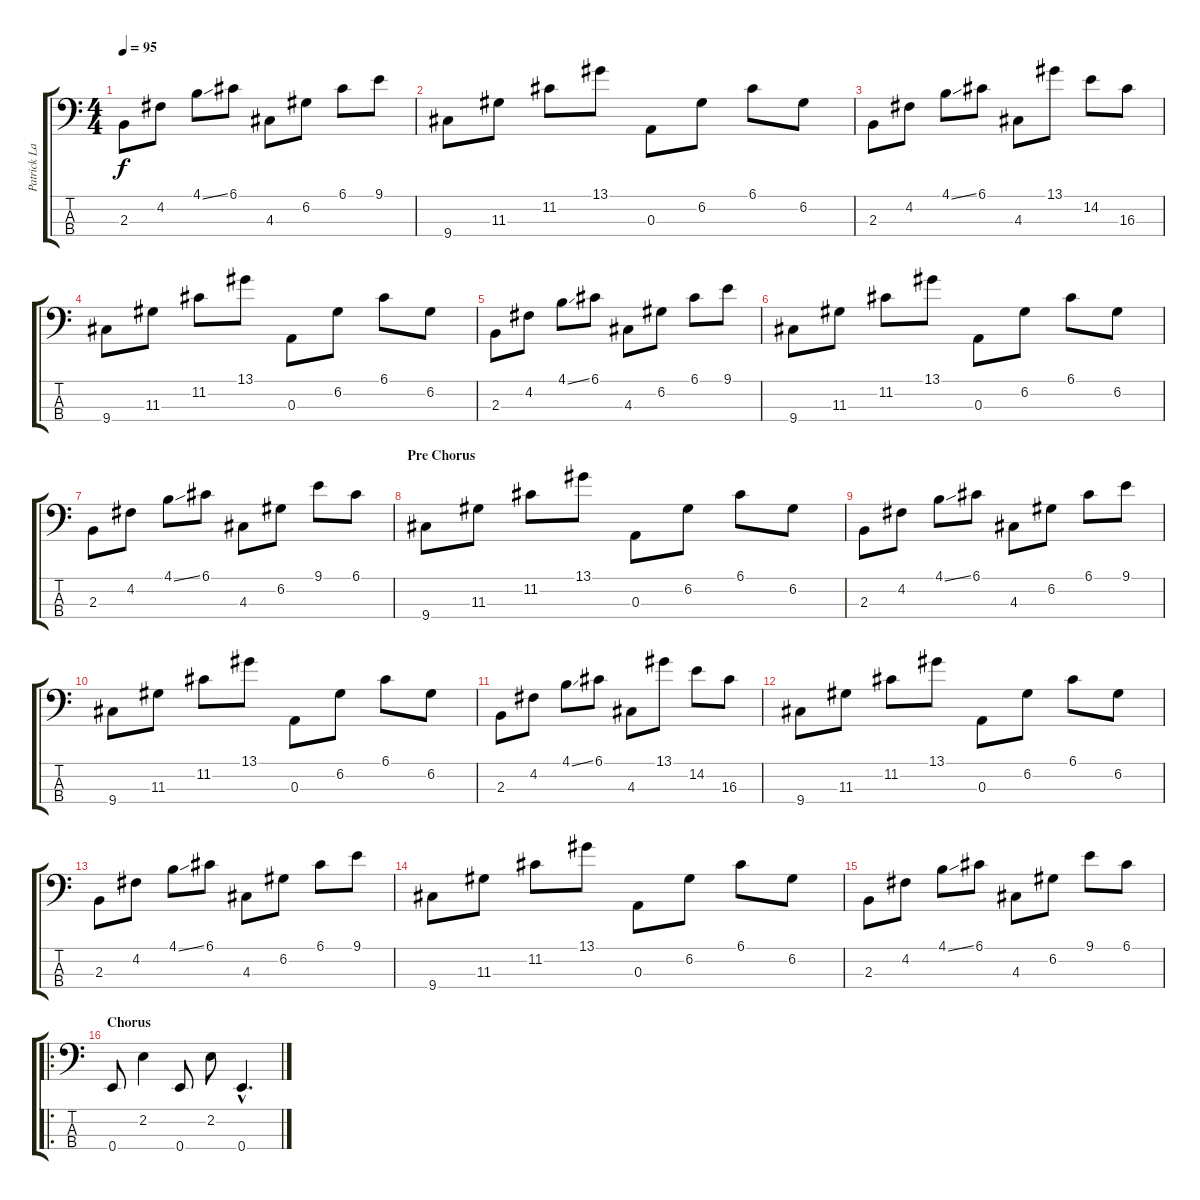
\track ("Patrick Latreille" "Patrick La") {instrument electricbassfinger}
\staff {score tabs}
\tuning (G2 D2 A1 E1) {hide}
\ts (4 4)
\tempo 95
\clef f4
\ks c
2.3.8{dy f} 4.2.8 4.1{ss}.8 6.1.8 4.3.8 6.2.8 6.1.8 9.1.8 |
9.4.8 11.3.8 11.2.8 13.1.8 0.3.8 6.2.8 6.1.8 6.2.8 |
2.3.8 4.2.8 4.1{ss}.8 6.1.8 4.3.8 13.1.8 14.2.8 16.3.8 |
9.4.8 11.3.8 11.2.8 13.1.8 0.3.8 6.2.8 6.1.8 6.2.8 |
2.3.8 4.2.8 4.1{ss}.8 6.1.8 4.3.8 6.2.8 6.1.8 9.1.8 |
9.4.8 11.3.8 11.2.8 13.1.8 0.3.8 6.2.8 6.1.8 6.2.8 |
2.3.8 4.2.8 4.1{ss}.8 6.1.8 4.3.8 6.2.8 9.1.8 6.1.8 |
\section ("" "Pre Chorus")
9.4.8 11.3.8 11.2.8 13.1.8 0.3.8 6.2.8 6.1.8 6.2.8 |
2.3.8 4.2.8 4.1{ss}.8 6.1.8 4.3.8 6.2.8 6.1.8 9.1.8 |
9.4.8 11.3.8 11.2.8 13.1.8 0.3.8 6.2.8 6.1.8 6.2.8 |
2.3.8 4.2.8 4.1{ss}.8 6.1.8 4.3.8 13.1.8 14.2.8 16.3.8 |
9.4.8 11.3.8 11.2.8 13.1.8 0.3.8 6.2.8 6.1.8 6.2.8 |
2.3.8 4.2.8 4.1{ss}.8 6.1.8 4.3.8 6.2.8 6.1.8 9.1.8 |
9.4.8 11.3.8 11.2.8 13.1.8 0.3.8 6.2.8 6.1.8 6.2.8 |
2.3.8 4.2.8 4.1{ss}.8 6.1.8 4.3.8 6.2.8 9.1.8 6.1.8 |
\ro
\section ("" "Chorus")
0.4.8 2.2.4 0.4.8 2.2.8 0.4{hac}.4{d}
